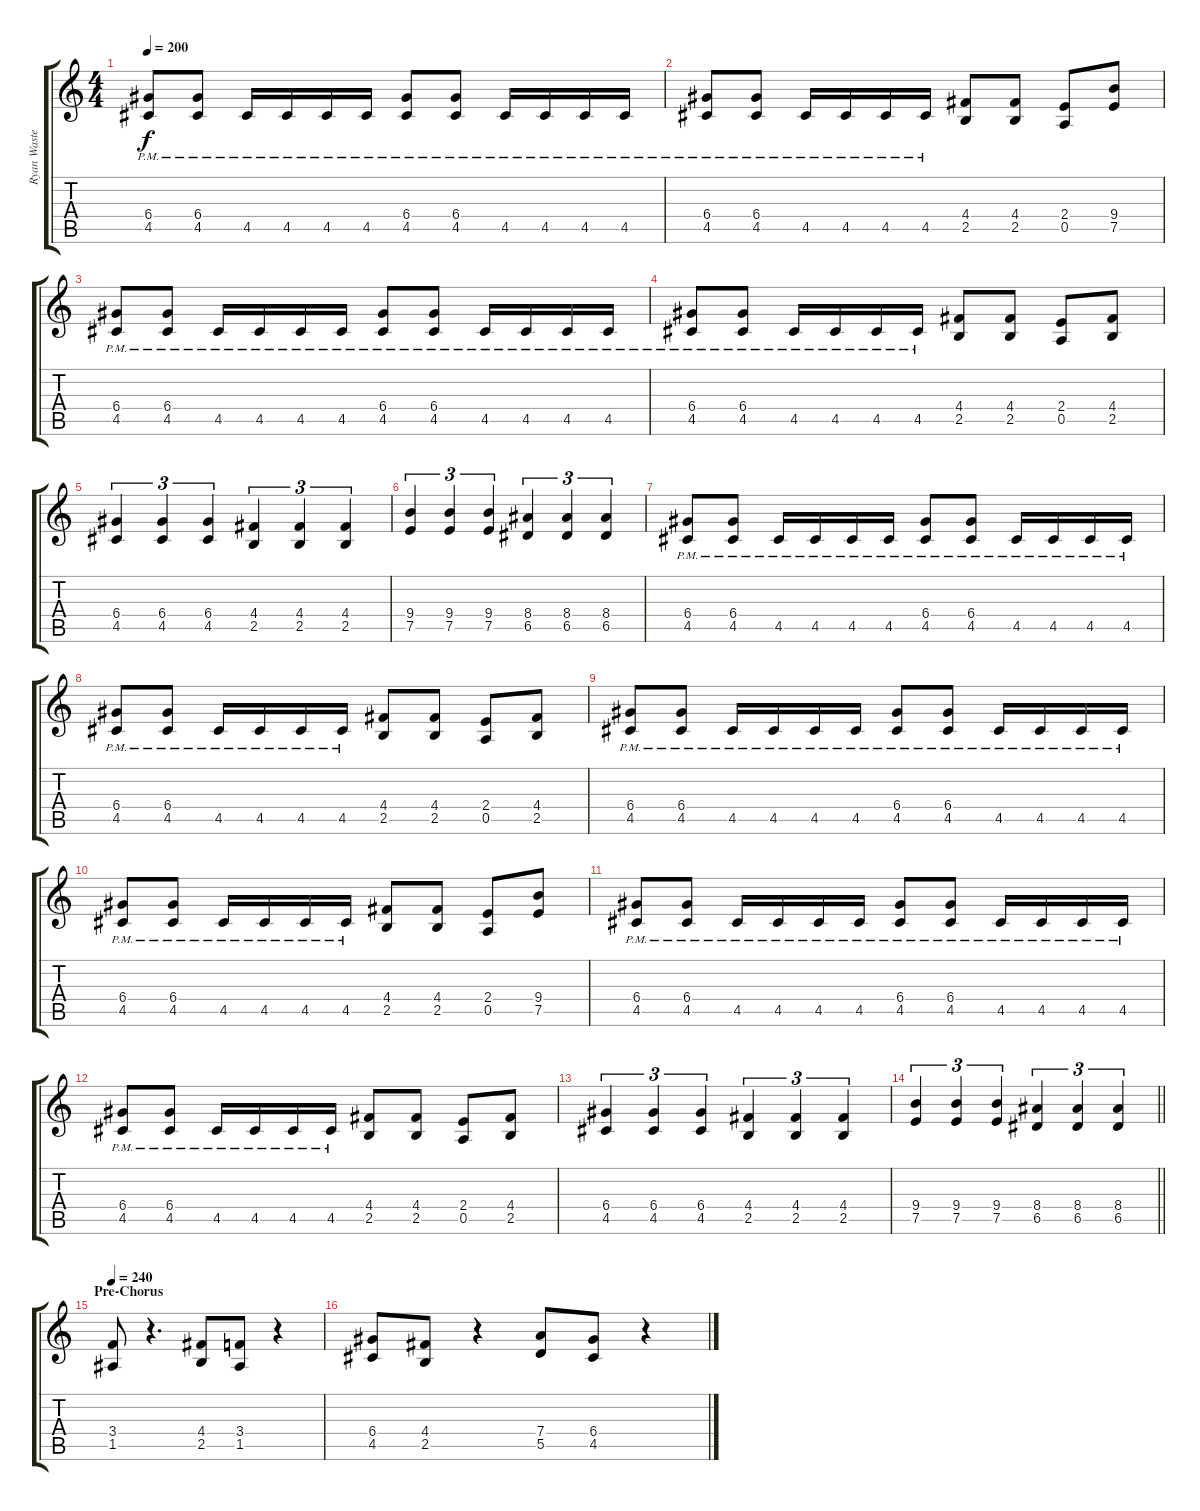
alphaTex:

\track ("Ryan Waste (Right)" "Ryan Waste") {instrument distortionguitar}
\staff {score tabs}
\tuning (E4 B3 G3 D3 A2 E2) {hide}
\ts (4 4)
\tempo 200
\clef g2
\ks c
(6.4{pm} 4.5{pm}).8{dy f} (6.4{pm} 4.5{pm}).8 4.5{pm}.16 4.5{pm}.16 4.5{pm}.16 4.5{pm}.16 (6.4{pm} 4.5{pm}).8 (6.4{pm} 4.5{pm}).8 4.5{pm}.16 4.5{pm}.16 4.5{pm}.16 4.5{pm}.16 |
(6.4{pm} 4.5{pm}).8 (6.4{pm} 4.5{pm}).8 4.5{pm}.16 4.5{pm}.16 4.5{pm}.16 4.5{pm}.16 (4.4 2.5).8 (4.4 2.5).8 (2.4 0.5).8 (9.4 7.5).8 |
(6.4{pm} 4.5{pm}).8 (6.4{pm} 4.5{pm}).8 4.5{pm}.16 4.5{pm}.16 4.5{pm}.16 4.5{pm}.16 (6.4{pm} 4.5{pm}).8 (6.4{pm} 4.5{pm}).8 4.5{pm}.16 4.5{pm}.16 4.5{pm}.16 4.5{pm}.16 |
(6.4{pm} 4.5{pm}).8 (6.4{pm} 4.5{pm}).8 4.5{pm}.16 4.5{pm}.16 4.5{pm}.16 4.5{pm}.16 (4.4 2.5).8 (4.4 2.5).8 (2.4 0.5).8 (4.4 2.5).8 |
(6.4 4.5).4{tu (3 2)} (6.4 4.5).4{tu (3 2)} (6.4 4.5).4{tu (3 2)} (4.4 2.5).4{tu (3 2)} (4.4 2.5).4{tu (3 2)} (4.4 2.5).4{tu (3 2)} |
(9.4 7.5).4{tu (3 2)} (9.4 7.5).4{tu (3 2)} (9.4 7.5).4{tu (3 2)} (8.4 6.5).4{tu (3 2)} (8.4 6.5).4{tu (3 2)} (8.4 6.5).4{tu (3 2)} |
(6.4{pm} 4.5{pm}).8 (6.4{pm} 4.5{pm}).8 4.5{pm}.16 4.5{pm}.16 4.5{pm}.16 4.5{pm}.16 (6.4{pm} 4.5{pm}).8 (6.4{pm} 4.5{pm}).8 4.5{pm}.16 4.5{pm}.16 4.5{pm}.16 4.5{pm}.16 |
(6.4{pm} 4.5{pm}).8 (6.4{pm} 4.5{pm}).8 4.5{pm}.16 4.5{pm}.16 4.5{pm}.16 4.5{pm}.16 (4.4 2.5).8 (4.4 2.5).8 (2.4 0.5).8 (4.4 2.5).8 |
(6.4{pm} 4.5{pm}).8 (6.4{pm} 4.5{pm}).8 4.5{pm}.16 4.5{pm}.16 4.5{pm}.16 4.5{pm}.16 (6.4{pm} 4.5{pm}).8 (6.4{pm} 4.5{pm}).8 4.5{pm}.16 4.5{pm}.16 4.5{pm}.16 4.5{pm}.16 |
(6.4{pm} 4.5{pm}).8 (6.4{pm} 4.5{pm}).8 4.5{pm}.16 4.5{pm}.16 4.5{pm}.16 4.5{pm}.16 (4.4 2.5).8 (4.4 2.5).8 (2.4 0.5).8 (9.4 7.5).8 |
(6.4{pm} 4.5{pm}).8 (6.4{pm} 4.5{pm}).8 4.5{pm}.16 4.5{pm}.16 4.5{pm}.16 4.5{pm}.16 (6.4{pm} 4.5{pm}).8 (6.4{pm} 4.5{pm}).8 4.5{pm}.16 4.5{pm}.16 4.5{pm}.16 4.5{pm}.16 |
(6.4{pm} 4.5{pm}).8 (6.4{pm} 4.5{pm}).8 4.5{pm}.16 4.5{pm}.16 4.5{pm}.16 4.5{pm}.16 (4.4 2.5).8 (4.4 2.5).8 (2.4 0.5).8 (4.4 2.5).8 |
(6.4 4.5).4{tu (3 2)} (6.4 4.5).4{tu (3 2)} (6.4 4.5).4{tu (3 2)} (4.4 2.5).4{tu (3 2)} (4.4 2.5).4{tu (3 2)} (4.4 2.5).4{tu (3 2)} |
\barLineRight lightlight
(9.4 7.5).4{tu (3 2)} (9.4 7.5).4{tu (3 2)} (9.4 7.5).4{tu (3 2)} (8.4 6.5).4{tu (3 2)} (8.4 6.5).4{tu (3 2)} (8.4 6.5).4{tu (3 2)} |
\section ("" "Pre-Chorus")
\tempo 240
(3.4 1.5).8 r.4{d} (4.4 2.5).8 (3.4 1.5).8 r.4 |
(6.4 4.5).8 (4.4 2.5).8 r.4 (7.4 5.5).8 (6.4 4.5).8 r.4
